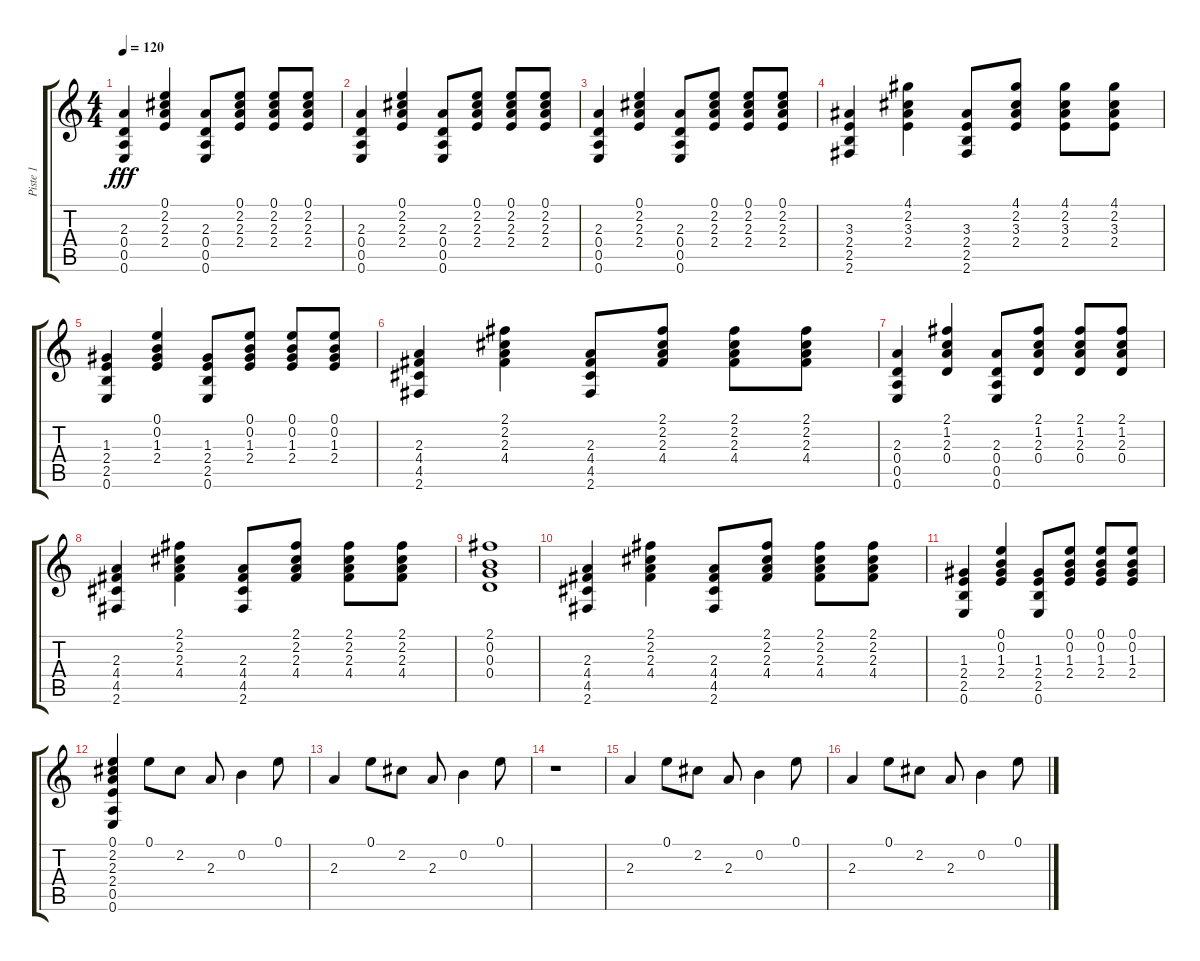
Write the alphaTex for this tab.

\track ("Piste 1" "Piste 1") {instrument acousticguitarnylon}
\staff {score tabs}
\tuning (E4 B3 G3 D3 A2 E2) {hide}
\ts (4 4)
\tempo 120
\clef g2
\ks c
(2.3 0.4 0.5 0.6).4{dy fff} (0.1 2.2 2.3 2.4).4 (2.3 0.4 0.5 0.6).8 (0.1 2.2 2.3 2.4).8 (0.1 2.2 2.3 2.4).8 (0.1 2.2 2.3 2.4).8 |
(2.3 0.4 0.5 0.6).4 (0.1 2.2 2.3 2.4).4 (2.3 0.4 0.5 0.6).8 (0.1 2.2 2.3 2.4).8 (0.1 2.2 2.3 2.4).8 (0.1 2.2 2.3 2.4).8 |
(2.3 0.4 0.5 0.6).4 (0.1 2.2 2.3 2.4).4 (2.3 0.4 0.5 0.6).8 (0.1 2.2 2.3 2.4).8 (0.1 2.2 2.3 2.4).8 (0.1 2.2 2.3 2.4).8 |
(3.3 2.4 2.5 2.6).4 (4.1 2.2 3.3 2.4).4 (3.3 2.4 2.5 2.6).8 (4.1 2.2 3.3 2.4).8 (4.1 2.2 3.3 2.4).8 (4.1 2.2 3.3 2.4).8 |
(1.3 2.4 2.5 0.6).4 (0.1 0.2 1.3 2.4).4 (1.3 2.4 2.5 0.6).8 (0.1 0.2 1.3 2.4).8 (0.1 0.2 1.3 2.4).8 (0.1 0.2 1.3 2.4).8 |
(2.3 4.4 4.5 2.6).4 (2.1 2.2 2.3 4.4).4 (2.3 4.4 4.5 2.6).8 (2.1 2.2 2.3 4.4).8 (2.1 2.2 2.3 4.4).8 (2.1 2.2 2.3 4.4).8 |
(2.3 0.4 0.5 0.6).4 (2.1 1.2 2.3 0.4).4 (2.3 0.4 0.5 0.6).8 (2.1 1.2 2.3 0.4).8 (2.1 1.2 2.3 0.4).8 (2.1 1.2 2.3 0.4).8 |
(2.3 4.4 4.5 2.6).4 (2.1 2.2 2.3 4.4).4 (2.3 4.4 4.5 2.6).8 (2.1 2.2 2.3 4.4).8 (2.1 2.2 2.3 4.4).8 (2.1 2.2 2.3 4.4).8 |
(2.1 0.2 0.3 0.4).1 |
(2.3 4.4 4.5 2.6).4 (2.1 2.2 2.3 4.4).4 (2.3 4.4 4.5 2.6).8 (2.1 2.2 2.3 4.4).8 (2.1 2.2 2.3 4.4).8 (2.1 2.2 2.3 4.4).8 |
(1.3 2.4 2.5 0.6).4 (0.1 0.2 1.3 2.4).4 (1.3 2.4 2.5 0.6).8 (0.1 0.2 1.3 2.4).8 (0.1 0.2 1.3 2.4).8 (0.1 0.2 1.3 2.4).8 |
(0.1 2.2 2.3 2.4 0.5 0.6).4 0.1.8 2.2.8 2.3.8 0.2.4 0.1.8 |
2.3.4 0.1.8 2.2.8 2.3.8 0.2.4 0.1.8 |
r.1 |
2.3.4 0.1.8 2.2.8 2.3.8 0.2.4 0.1.8 |
2.3.4 0.1.8 2.2.8 2.3.8 0.2.4 0.1.8
